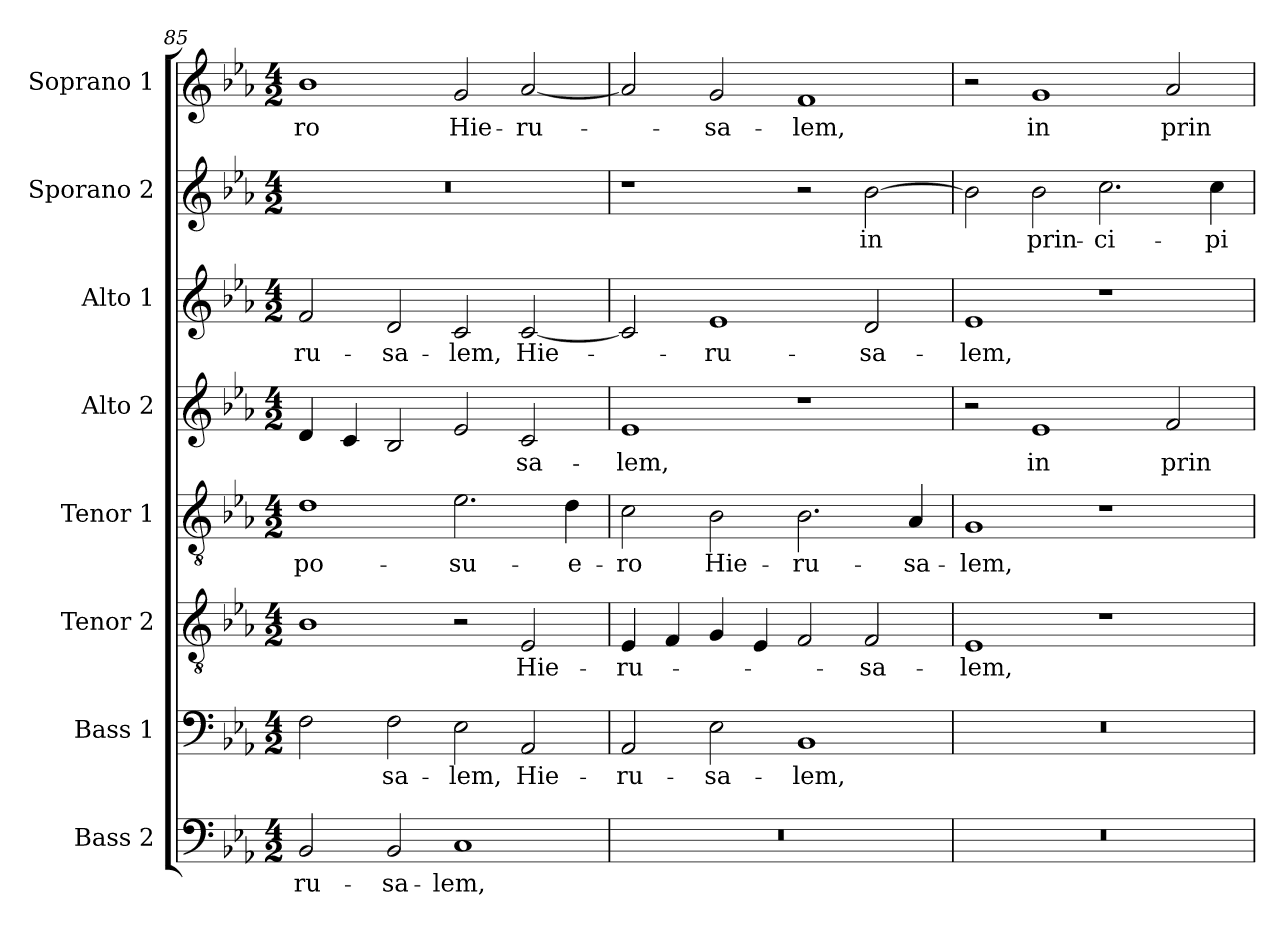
**kern	**text	**kern	**text	**kern	**text	**kern	**text	**kern	**text	**kern	**text	**kern	**text	**kern	**text
*part8	*part8	*part7	*part7	*part6	*part6	*part5	*part5	*part4	*part4	*part3	*part3	*part2	*part2	*part1	*part1
*staff8	*staff8	*staff7	*staff7	*staff6	*staff6	*staff5	*staff5	*staff4	*staff4	*staff3	*staff3	*staff2	*staff2	*staff1	*staff1
*I"Bass 2	*	*I"Bass 1	*	*I"Tenor 2	*	*I"Tenor 1	*	*I"Alto 2	*	*I"Alto 1	*	*I"Sporano 2	*	*I"Soprano 1	*
*I'B.	*	*I'B.	*	*I'T.	*	*I'T.	*	*I'A.	*	*I'A.	*	*I'S.	*	*I'S.	*
*clefF4	*	*clefF4	*	*clefGv2	*	*clefGv2	*	*clefG2	*	*clefG2	*	*clefG2	*	*clefG2	*
*	*	*	*	*ITrd7c12	*	*ITrd7c12	*	*	*	*	*	*	*	*	*
*k[b-e-a-]	*	*k[b-e-a-]	*	*k[b-e-a-]	*	*k[b-e-a-]	*	*k[b-e-a-]	*	*k[b-e-a-]	*	*k[b-e-a-]	*	*k[b-e-a-]	*
*E-:	*	*E-:	*	*E-:	*	*E-:	*	*E-:	*	*E-:	*	*E-:	*	*E-:	*
*M4/2	*	*M4/2	*	*M4/2	*	*M4/2	*	*M4/2	*	*M4/2	*	*M4/2	*	*M4/2	*
=85	=85	=85	=85	=85	=85	=85	=85	=85	=85	=85	=85	=85	=85	=85	=85
!	!LO:LY:b:color=#000000	!	!	!	!	!	!	!	!	!	!	!	!	!	!
!	!	!	!	!	!	!	!LO:LY:b:color=#000000	!	!	!	!	!	!	!	!
!	!	!	!	!	!	!	!	!	!	!	!LO:LY:b:color=#000000	!LO:N:vis=1	!	!	!
!	!	!	!	!	!	!	!	!	!	!	!	!	!	!	!LO:LY:b:color=#000000
2BB-i/	-ru-	2Fi\	.	1BB-i	.	1Di	-po-	4di/	.	2fi/	-ru-	0r	.	1b-i	-ro
.	.	.	.	.	.	.	.	4ci/	.	.	.	.	.	.	.
!	!LO:LY:b:color=#000000	!	!	!	!	!	!	!	!	!	!	!	!	!	!
!	!	!	!LO:LY:b:color=#000000	!	!	!	!	!	!	!	!	!	!	!	!
!	!	!	!	!	!	!	!	!	!	!	!LO:LY:b:color=#000000	!	!	!	!
2BB-i/	-sa-	2Fi\	-sa-	.	.	.	.	2B-i/	.	2di/	-sa-	.	.	.	.
!	!LO:LY:b:color=#000000	!	!	!	!	!	!	!	!	!	!	!	!	!	!
!	!	!	!LO:LY:b:color=#000000	!	!	!	!	!	!	!	!	!	!	!	!
!	!	!	!	!	!	!	!LO:LY:b:color=#000000	!	!	!	!	!	!	!	!
!	!	!	!	!	!	!	!	!	!	!	!LO:LY:b:color=#000000	!	!	!	!
!	!	!	!	!	!	!	!	!	!	!	!	!	!	!	!LO:LY:b:color=#000000
1Ci	-lem,	2E-i\	-lem,	2r	.	2.E-i\	-su-	2e-i/	.	2ci/	-lem,	.	.	2gi/	Hie-
!	!	!	!LO:LY:b:color=#000000	!	!	!	!	!	!	!	!	!	!	!	!
!	!	!	!	!	!LO:LY:b:color=#000000	!	!	!	!	!	!	!	!	!	!
!	!	!	!	!	!	!	!	!	!LO:LY:b:color=#000000	!	!	!	!	!	!
!	!	!	!	!	!	!	!	!	!	!	!LO:LY:b:color=#000000	!	!	!	!
!	!	!	!	!	!	!	!	!	!	!	!	!	!	!	!LO:LY:b:color=#000000
.	.	2AA-i/	Hie-	2EE-i/	Hie-	.	.	2ci/	-sa-	[<2ci/	Hie-	.	.	[<2a-i/	-ru-
!	!	!	!	!	!	!	!LO:LY:b:color=#000000	!	!	!	!	!	!	!	!
.	.	.	.	.	.	4Di\	-e-	.	.	.	.	.	.	.	.
!!LO:PB:g=z
=86	=86	=86	=86	=86	=86	=86	=86	=86	=86	=86	=86	=86	=86	=86	=86
!LO:N:vis=1	!	!	!	!	!	!	!	!	!	!	!	!	!	!	!
!	!	!	!LO:LY:b:color=#000000	!	!	!	!	!	!	!	!	!	!	!	!
!	!	!	!	!	!LO:LY:b:color=#000000	!	!	!	!	!	!	!	!	!	!
!	!	!	!	!	!	!	!LO:LY:b:color=#000000	!	!	!	!	!	!	!	!
!	!	!	!	!	!	!	!	!	!LO:LY:b:color=#000000	!	!	!	!	!	!
0r	.	2AA-i/	-ru-	4EE-i/	-ru-	2Ci\	-ro	1e-i	-lem,	2ci/]	.	1r	.	2a-i/]	.
.	.	.	.	4FFi/	.	.	.	.	.	.	.	.	.	.	.
!	!	!	!LO:LY:b:color=#000000	!	!	!	!	!	!	!	!	!	!	!	!
!	!	!	!	!	!	!	!LO:LY:b:color=#000000	!	!	!	!	!	!	!	!
!	!	!	!	!	!	!	!	!	!	!	!LO:LY:b:color=#000000	!	!	!	!
!	!	!	!	!	!	!	!	!	!	!	!	!	!	!	!LO:LY:b:color=#000000
.	.	2E-i\	-sa-	4GGi/	.	2BB-i\	Hie-	.	.	1e-i	-ru-	.	.	2gi/	-sa-
.	.	.	.	4EE-i/	.	.	.	.	.	.	.	.	.	.	.
!	!	!	!LO:LY:b:color=#000000	!	!	!	!	!	!	!	!	!	!	!	!
!	!	!	!	!	!	!	!LO:LY:b:color=#000000	!	!	!	!	!	!	!	!
!	!	!	!	!	!	!	!	!	!	!	!	!	!	!	!LO:LY:b:color=#000000
.	.	1BB-i	-lem,	2FFi/	.	2.BB-i\	-ru-	1r	.	.	.	2r	.	1fi	-lem,
!	!	!	!	!	!LO:LY:b:color=#000000	!	!	!	!	!	!	!	!	!	!
!	!	!	!	!	!	!	!	!	!	!	!LO:LY:b:color=#000000	!	!	!	!
!	!	!	!	!	!	!	!	!	!	!	!	!	!LO:LY:b:color=#000000	!	!
.	.	.	.	2FFi/	-sa-	.	.	.	.	2di/	-sa-	[>2b-i\	in	.	.
!	!	!	!	!	!	!	!LO:LY:b:color=#000000	!	!	!	!	!	!	!	!
.	.	.	.	.	.	4AA-i/	-sa-	.	.	.	.	.	.	.	.
=87	=87	=87	=87	=87	=87	=87	=87	=87	=87	=87	=87	=87	=87	=87	=87
!LO:N:vis=1	!	!LO:N:vis=1	!	!	!	!	!	!	!	!	!	!	!	!	!
!	!	!	!	!	!LO:LY:b:color=#000000	!	!	!	!	!	!	!	!	!	!
!	!	!	!	!	!	!	!LO:LY:b:color=#000000	!	!	!	!	!	!	!	!
!	!	!	!	!	!	!	!	!	!	!	!LO:LY:b:color=#000000	!	!	!	!
0r	.	0r	.	1EE-i	-lem,	1GGi	-lem,	2r	.	1e-i	-lem,	2b-i\]	.	2r	.
!	!	!	!	!	!	!	!	!	!LO:LY:b:color=#000000	!	!	!	!	!	!
!	!	!	!	!	!	!	!	!	!	!	!	!	!LO:LY:b:color=#000000	!	!
!	!	!	!	!	!	!	!	!	!	!	!	!	!	!	!LO:LY:b:color=#000000
.	.	.	.	.	.	.	.	1e-i	in	.	.	2b-i\	prin-	1gi	in
!	!	!	!	!	!	!	!	!	!	!	!	!	!LO:LY:b:color=#000000	!	!
.	.	.	.	1r	.	1r	.	.	.	1r	.	2.cci\	-ci-	.	.
!	!	!	!	!	!	!	!	!	!LO:LY:b:color=#000000	!	!	!	!	!	!
!	!	!	!	!	!	!	!	!	!	!	!	!	!	!	!LO:LY:b:color=#000000
.	.	.	.	.	.	.	.	2fi/	prin-	.	.	.	.	2a-i/	prin-
!	!	!	!	!	!	!	!	!	!	!	!	!	!LO:LY:b:color=#000000	!	!
.	.	.	.	.	.	.	.	.	.	.	.	4cci\	-pi-	.	.
=	=	=	=	=	=	=	=	=	=	=	=	=	=	=	=
*-	*-	*-	*-	*-	*-	*-	*-	*-	*-	*-	*-	*-	*-	*-	*-
